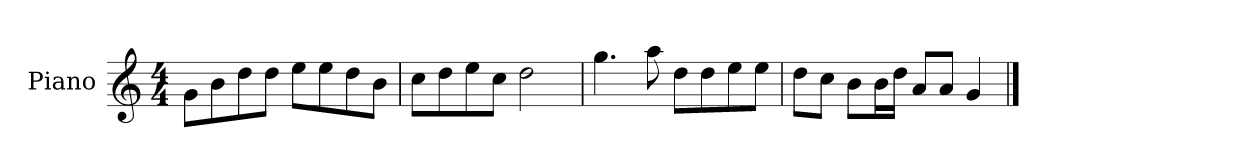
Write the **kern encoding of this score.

**kern
*part1
*staff1
*I"Piano
*I'P-no
*clefG2
*k[]
*M4/4
*MM90
=1
8g\L
8b\
8dd\
8dd\J
8ee\L
8ee\
8dd\
8b\J
=2
8cc\L
8dd\
8ee\
8cc\J
2dd\
=3
4.gg\
8aa\
8dd\L
8dd\
8ee\
8ee\J
=4
8dd\L
8cc\J
8b\L
16b\L
16dd\JJ
8a/L
8a/J
4g/
==
*-
